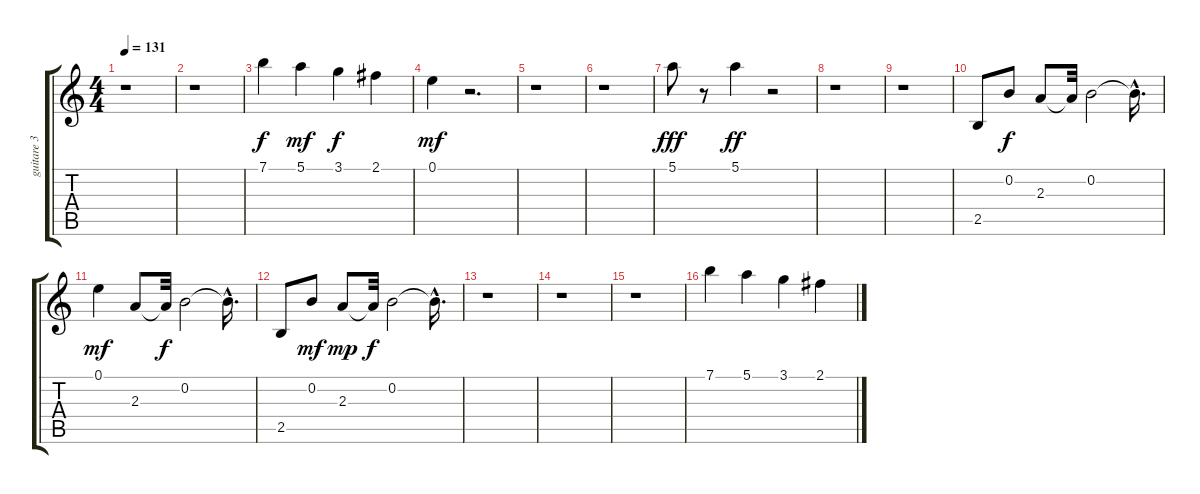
\track ("guitare 3" "guitare 3") {instrument electricguitarclean}
\staff {score tabs}
\tuning (E4 B3 G3 D3 A2 E2) {hide}
\ts (4 4)
\tempo 131
\clef g2
\ks c
r.1{dy f} |
r.1 |
7.1.4 5.1.4{dy mf} 3.1.4{dy f} 2.1.4 |
0.1.4{dy mf} r.2{d} |
r.1 |
r.1 |
5.1.8{dy fff} r.8 5.1.4{dy ff} r.2 |
r.1 |
r.1 |
2.5.8 0.2.8{dy f} 2.3.8 2.3{t}.32 0.2.2 0.2{hac t}.16{d} |
0.1.4{dy mf} 2.3.8 2.3{t}.32{dy f} 0.2.2 0.2{hac t}.16{d} |
2.5.8 0.2.8{dy mf} 2.3.8{dy mp} 2.3{t}.32{dy f} 0.2.2 0.2{hac t}.16{d} |
r.1 |
r.1 |
r.1 |
7.1.4 5.1.4 3.1.4 2.1.4
